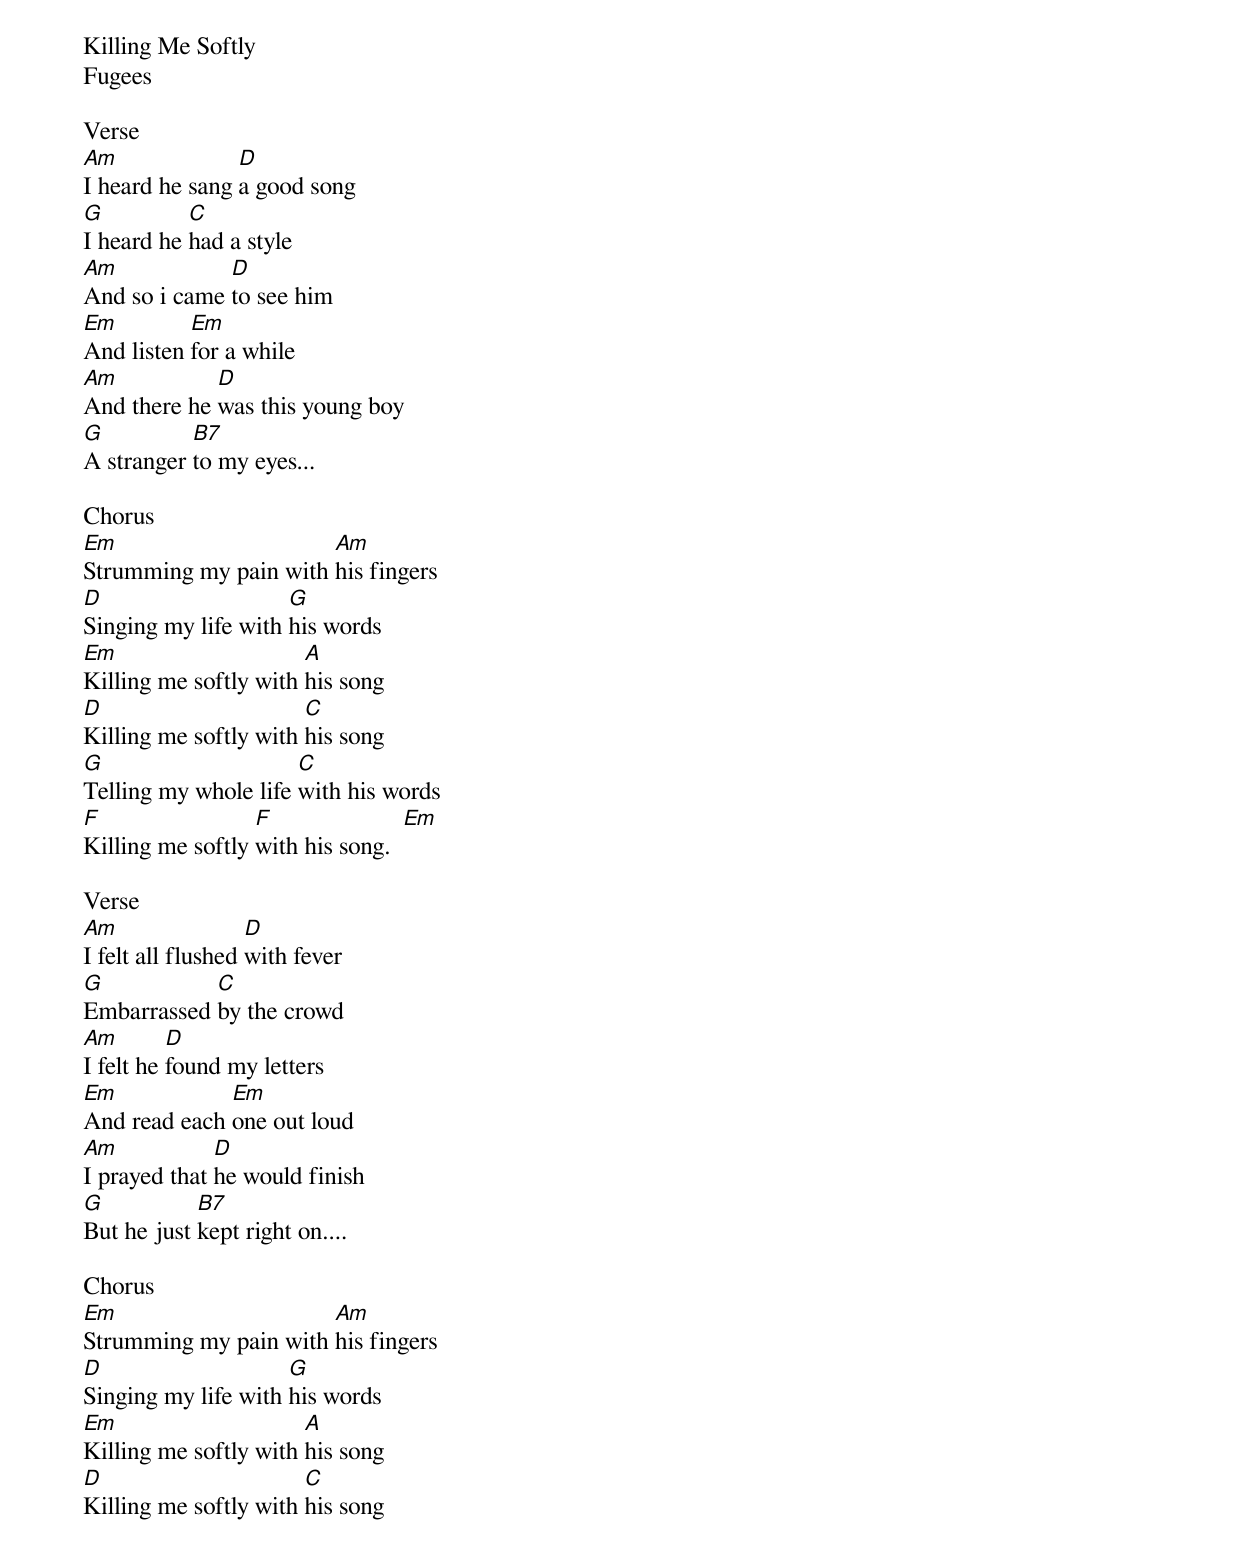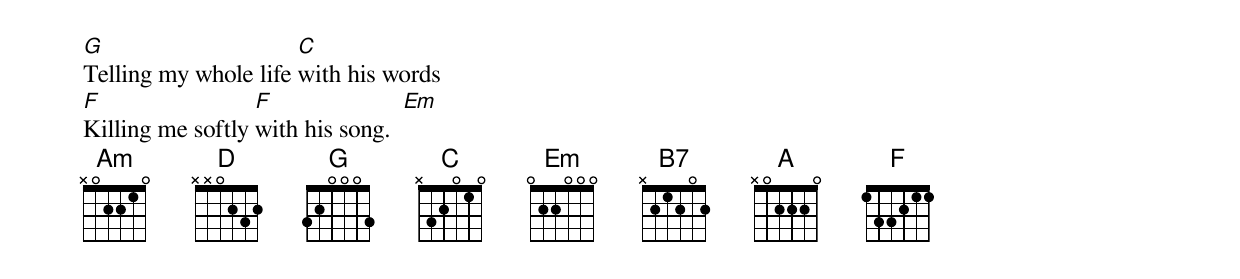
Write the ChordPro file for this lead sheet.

Killing Me Softly
Fugees

Verse
[Am]I heard he sang [D]a good song
[G]I heard he [C]had a style
[Am]And so i came [D]to see him
[Em]And listen [Em]for a while
[Am]And there he [D]was this young boy
[G]A stranger [B7]to my eyes...

Chorus
[Em]Strumming my pain with [Am]his fingers
[D]Singing my life with [G]his words
[Em]Killing me softly with [A]his song
[D]Killing me softly with [C]his song
[G]Telling my whole life [C]with his words
[F]Killing me softly [F]with his song.  [Em]

Verse
[Am]I felt all flushed [D]with fever
[G]Embarrassed [C]by the crowd
[Am]I felt he [D]found my letters
[Em]And read each [Em]one out loud
[Am]I prayed that [D]he would finish
[G]But he just [B7]kept right on....

Chorus
[Em]Strumming my pain with [Am]his fingers
[D]Singing my life with [G]his words
[Em]Killing me softly with [A]his song
[D]Killing me softly with [C]his song
[G]Telling my whole life [C]with his words
[F]Killing me softly [F]with his song.  [Em]
